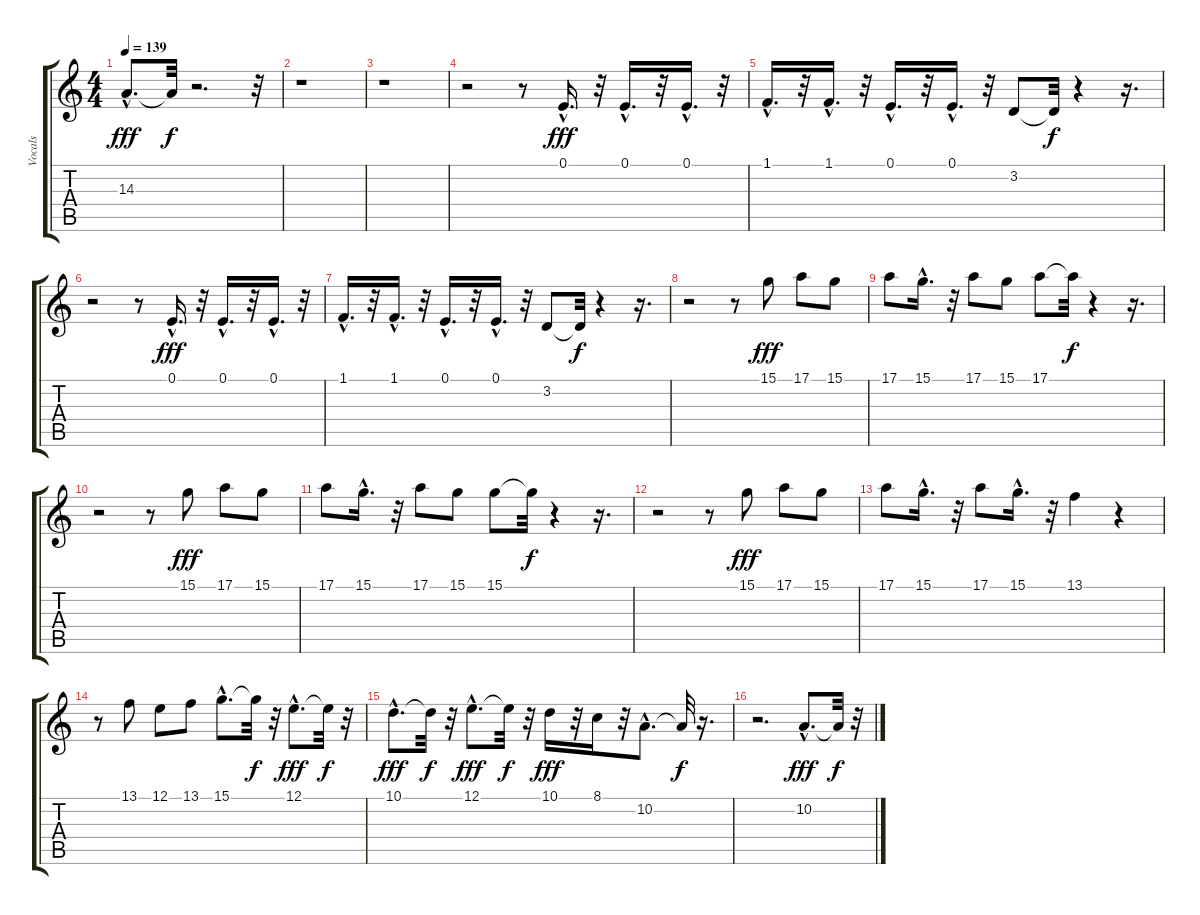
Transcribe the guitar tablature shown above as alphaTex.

\track ("Vocals" "Vocals") {instrument sopranosax}
\staff {score tabs}
\tuning (E4 B3 G3 D3 A2 E2) {hide}
\ts (4 4)
\tempo 139
\clef g2
\ks c
14.3{hac}.8{d dy fff} 14.3{t}.32{dy f} r.2{d} r.32 |
r.1 |
r.1 |
r.2 r.8 0.1{hac}.16{d dy fff} r.32 0.1{hac}.16{d} r.32 0.1{hac}.16{d} r.32 |
1.1{hac}.16{d} r.32 1.1{hac}.16{d} r.32 0.1{hac}.16{d} r.32 0.1{hac}.16{d} r.32 3.2.8 3.2{t}.32{dy f} r.4 r.16{d} |
r.2 r.8 0.1{hac}.16{d dy fff} r.32 0.1{hac}.16{d} r.32 0.1{hac}.16{d} r.32 |
1.1{hac}.16{d} r.32 1.1{hac}.16{d} r.32 0.1{hac}.16{d} r.32 0.1{hac}.16{d} r.32 3.2.8 3.2{t}.32{dy f} r.4 r.16{d} |
r.2 r.8 15.1.8{dy fff} 17.1.8 15.1.8 |
17.1.8 15.1{hac}.16{d} r.32 17.1.8 15.1.8 17.1.8 17.1{t}.32{dy f} r.4 r.16{d} |
r.2 r.8 15.1.8{dy fff} 17.1.8 15.1.8 |
17.1.8 15.1{hac}.16{d} r.32 17.1.8 15.1.8 15.1.8 15.1{t}.32{dy f} r.4 r.16{d} |
r.2 r.8 15.1.8{dy fff} 17.1.8 15.1.8 |
17.1.8 15.1{hac}.16{d} r.32 17.1.8 15.1{hac}.16{d} r.32 13.1.4 r.4 |
r.8 13.1.8 12.1.8 13.1.8 15.1{hac}.8{d} 15.1{t}.32{dy f} r.32 12.1{hac}.8{d dy fff} 12.1{t}.32{dy f} r.32 |
10.1{hac}.8{d dy fff} 10.1{t}.32{dy f} r.32 12.1{hac}.8{d dy fff} 12.1{t}.32{dy f} r.32 10.1.16{dy fff} r.32 8.1.16 r.32 10.2{hac}.8{d} 10.2{t}.32{dy f} r.16{d} |
r.2{d} 10.2{hac}.8{d dy fff} 10.2{t}.32{dy f} r.32
